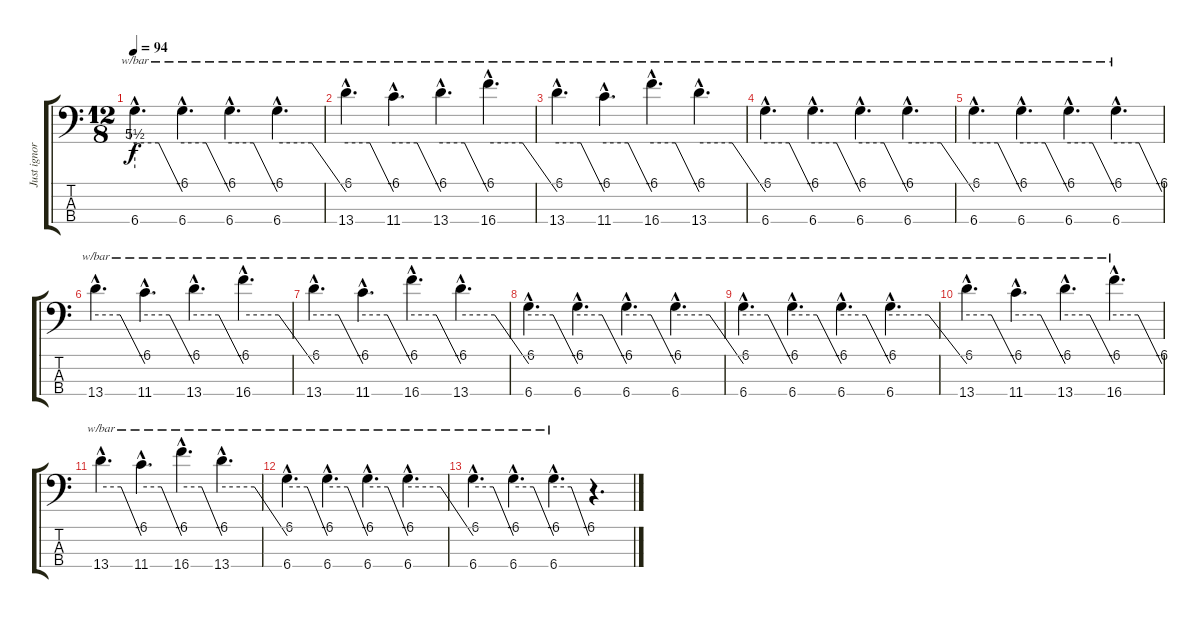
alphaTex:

\track ("Just ignore this track" "Just ignor") {instrument fretlessbass}
\staff {score tabs}
\tuning (G2 D2 A1 D1) {hide}
\ts (12 8)
\tempo 94
\clef f4
\ks c
6.4{hac}.4{d tbe (custom default 0 22 30 22 60 -24) dy f} 6.4{hac}.4{d tbe (custom default 0 22 30 22 60 -24)} 6.4{hac}.4{d tbe (custom default 0 22 30 22 60 -24)} 6.4{hac}.4{d tbe (custom default 0 22 30 22 60 -24)} |
13.4{hac}.4{d tbe (custom default 0 22 30 22 60 -24)} 11.4{hac}.4{d tbe (custom default 0 22 30 22 60 -24)} 13.4{hac}.4{d tbe (custom default 0 22 30 22 60 -24)} 16.4{hac}.4{d tbe (custom default 0 22 30 22 60 -24)} |
13.4{hac}.4{d tbe (custom default 0 22 30 22 60 -24)} 11.4{hac}.4{d tbe (custom default 0 22 30 22 60 -24)} 16.4{hac}.4{d tbe (custom default 0 22 30 22 60 -24)} 13.4{hac}.4{d tbe (custom default 0 22 30 22 60 -24)} |
6.4{hac}.4{d tbe (custom default 0 22 30 22 60 -24)} 6.4{hac}.4{d tbe (custom default 0 22 30 22 60 -24)} 6.4{hac}.4{d tbe (custom default 0 22 30 22 60 -24)} 6.4{hac}.4{d tbe (custom default 0 22 30 22 60 -24)} |
6.4{hac}.4{d tbe (custom default 0 22 30 22 60 -24)} 6.4{hac}.4{d tbe (custom default 0 22 30 22 60 -24)} 6.4{hac}.4{d tbe (custom default 0 22 30 22 60 -24)} 6.4{hac}.4{d tbe (custom default 0 22 30 22 60 -24)} |
13.4{hac}.4{d tbe (custom default 0 22 30 22 60 -24)} 11.4{hac}.4{d tbe (custom default 0 22 30 22 60 -24)} 13.4{hac}.4{d tbe (custom default 0 22 30 22 60 -24)} 16.4{hac}.4{d tbe (custom default 0 22 30 22 60 -24)} |
13.4{hac}.4{d tbe (custom default 0 22 30 22 60 -24)} 11.4{hac}.4{d tbe (custom default 0 22 30 22 60 -24)} 16.4{hac}.4{d tbe (custom default 0 22 30 22 60 -24)} 13.4{hac}.4{d tbe (custom default 0 22 30 22 60 -24)} |
6.4{hac}.4{d tbe (custom default 0 22 30 22 60 -24)} 6.4{hac}.4{d tbe (custom default 0 22 30 22 60 -24)} 6.4{hac}.4{d tbe (custom default 0 22 30 22 60 -24)} 6.4{hac}.4{d tbe (custom default 0 22 30 22 60 -24)} |
6.4{hac}.4{d tbe (custom default 0 22 30 22 60 -24)} 6.4{hac}.4{d tbe (custom default 0 22 30 22 60 -24)} 6.4{hac}.4{d tbe (custom default 0 22 30 22 60 -24)} 6.4{hac}.4{d tbe (custom default 0 22 30 22 60 -24)} |
13.4{hac}.4{d tbe (custom default 0 22 30 22 60 -24)} 11.4{hac}.4{d tbe (custom default 0 22 30 22 60 -24)} 13.4{hac}.4{d tbe (custom default 0 22 30 22 60 -24)} 16.4{hac}.4{d tbe (custom default 0 22 30 22 60 -24)} |
13.4{hac}.4{d tbe (custom default 0 22 30 22 60 -24)} 11.4{hac}.4{d tbe (custom default 0 22 30 22 60 -24)} 16.4{hac}.4{d tbe (custom default 0 22 30 22 60 -24)} 13.4{hac}.4{d tbe (custom default 0 22 30 22 60 -24)} |
6.4{hac}.4{d tbe (custom default 0 22 30 22 60 -24)} 6.4{hac}.4{d tbe (custom default 0 22 30 22 60 -24)} 6.4{hac}.4{d tbe (custom default 0 22 30 22 60 -24)} 6.4{hac}.4{d tbe (custom default 0 22 30 22 60 -24)} |
6.4{hac}.4{d tbe (custom default 0 22 30 22 60 -24)} 6.4{hac}.4{d tbe (custom default 0 22 30 22 60 -24)} 6.4{hac}.4{d tbe (custom default 0 22 30 22 60 -24)} r.4{d}
